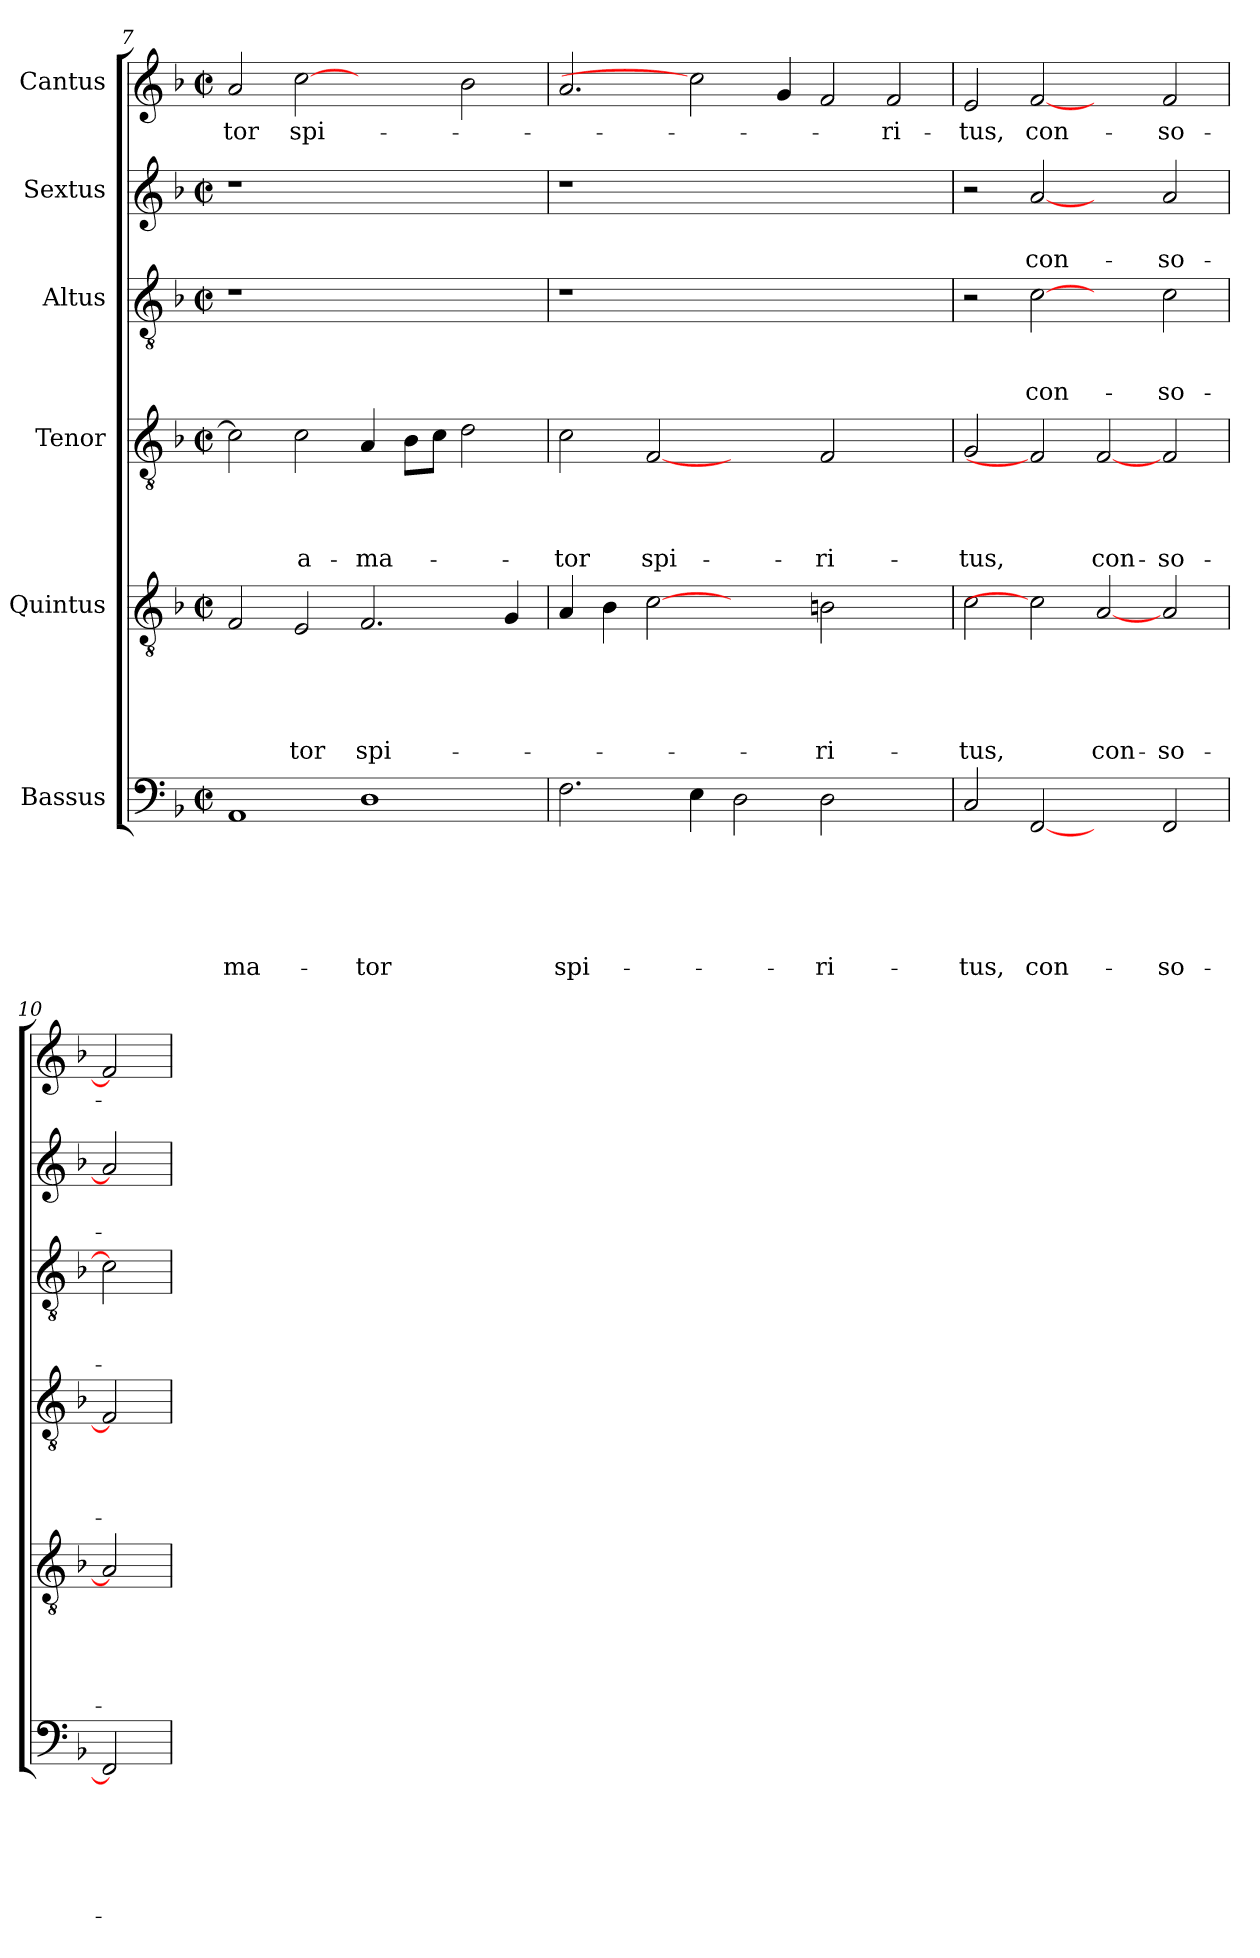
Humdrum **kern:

**kern	**text	**text	**text	**text	**text	**text	**kern	**text	**text	**text	**text	**text	**kern	**text	**text	**text	**text	**kern	**text	**text	**text	**kern	**text	**text	**kern	**text
*part6	*part6	*part6	*part6	*part6	*part6	*part6	*part5	*part5	*part5	*part5	*part5	*part5	*part4	*part4	*part4	*part4	*part4	*part3	*part3	*part3	*part3	*part2	*part2	*part2	*part1	*part1
*staff6	*staff6	*staff6	*staff6	*staff6	*staff6	*staff6	*staff5	*staff5	*staff5	*staff5	*staff5	*staff5	*staff4	*staff4	*staff4	*staff4	*staff4	*staff3	*staff3	*staff3	*staff3	*staff2	*staff2	*staff2	*staff1	*staff1
*I"Bassus	*	*	*	*	*	*	*I"Quintus	*	*	*	*	*	*I"Tenor	*	*	*	*	*I"Altus	*	*	*	*I"Sextus	*	*	*I"Cantus	*
*clefF4	*	*	*	*	*	*	*clefGv2	*	*	*	*	*	*clefGv2	*	*	*	*	*clefGv2	*	*	*	*clefG2	*	*	*clefG2	*
*k[b-]	*	*	*	*	*	*	*k[b-]	*	*	*	*	*	*k[b-]	*	*	*	*	*k[b-]	*	*	*	*k[b-]	*	*	*k[b-]	*
*F:	*	*	*	*	*	*	*F:	*	*	*	*	*	*F:	*	*	*	*	*F:	*	*	*	*F:	*	*	*F:	*
*M2/2	*	*	*	*	*	*	*M2/2	*	*	*	*	*	*M2/2	*	*	*	*	*M2/2	*	*	*	*M2/2	*	*	*M2/2	*
*met(c|)	*	*	*	*	*	*	*met(c|)	*	*	*	*	*	*met(c|)	*	*	*	*	*met(c|)	*	*	*	*met(c|)	*	*	*met(c|)	*
=7	=7	=7	=7	=7	=7	=7	=7	=7	=7	=7	=7	=7	=7	=7	=7	=7	=7	=7	=7	=7	=7	=7	=7	=7	=7	=7
!	!	!	!	!	!	!LO:LY:b	!	!	!	!	!	!	!	!	!	!	!	!	!	!	!	!	!	!	!	!LO:LY:b
1AA	.	.	.	.	.	-ma-	2F/	.	.	.	.	.	2c\]	.	.	.	.	1r	.	.	.	1r	.	.	2a/	-tor
!	!	!	!	!	!	!	!	!	!	!	!	!LO:LY:b	!	!	!	!	!LO:LY:b	!	!	!	!	!	!	!	!	!LO:LY:b
.	.	.	.	.	.	.	2E/	.	.	.	.	-tor	2c\	.	.	.	a-	.	.	.	.	.	.	.	[2cc	spi-
!	!	!	!	!	!	!LO:LY:b	!	!	!	!	!	!LO:LY:b	!	!	!	!	!LO:LY:b	!	!	!	!	!	!	!	!	!
1D	.	.	.	.	.	-tor	2.F/	.	.	.	.	spi-	4A/	.	.	.	-ma-	1ryy	.	.	.	1ryy	.	.	2ryy	.
.	.	.	.	.	.	.	.	.	.	.	.	.	8B-\L	.	.	.	.	.	.	.	.	.	.	.	.	.
.	.	.	.	.	.	.	.	.	.	.	.	.	8c\J	.	.	.	.	.	.	.	.	.	.	.	.	.
.	.	.	.	.	.	.	.	.	.	.	.	.	2d\	.	.	.	.	.	.	.	.	.	.	.	2b-\	.
.	.	.	.	.	.	.	4G/	.	.	.	.	.	.	.	.	.	.	.	.	.	.	.	.	.	.	.
=8	=8	=8	=8	=8	=8	=8	=8	=8	=8	=8	=8	=8	=8	=8	=8	=8	=8	=8	=8	=8	=8	=8	=8	=8	=8	=8
!	!	!	!	!	!	!LO:LY:b	!	!	!	!	!	!	!	!	!	!	!LO:LY:b	!	!	!	!	!	!	!	!	!
2.F\	.	.	.	.	.	spi-	4A/	.	.	.	.	.	2c\	.	.	.	-tor	1r	.	.	.	1r	.	.	2.a/	.
.	.	.	.	.	.	.	4B-\	.	.	.	.	.	.	.	.	.	.	.	.	.	.	.	.	.	.	.
!	!	!	!	!	!	!	!	!	!	!	!	!	!	!	!	!	!LO:LY:b	!	!	!	!	!	!	!	!	!
.	.	.	.	.	.	.	[2c	.	.	.	.	.	[2F	.	.	.	spi-	.	.	.	.	.	.	.	.	.
4E\	.	.	.	.	.	.	.	.	.	.	.	.	.	.	.	.	.	.	.	.	.	.	.	.	2cc]	.
2D\	.	.	.	.	.	.	2ryy	.	.	.	.	.	2ryy	.	.	.	.	1.ryy	.	.	.	1.ryy	.	.	.	.
.	.	.	.	.	.	.	.	.	.	.	.	.	.	.	.	.	.	.	.	.	.	.	.	.	4g/	.
!	!	!	!	!	!	!LO:LY:b	!	!	!	!	!	!LO:LY:b	!	!	!	!	!LO:LY:b	!	!	!	!	!	!	!	!	!
2D\	.	.	.	.	.	-ri-	2Bn\	.	.	.	.	-ri-	2F/	.	.	.	-ri-	.	.	.	.	.	.	.	2f/	.
!	!	!	!	!	!	!	!	!	!	!	!	!	!	!	!	!	!	!	!	!	!	!	!	!	!	!LO:LY:b
2ryy	.	.	.	.	.	.	2ryy	.	.	.	.	.	2ryy	.	.	.	.	.	.	.	.	.	.	.	2f/	-ri-
!!LO:PB:g=z
=9	=9	=9	=9	=9	=9	=9	=9	=9	=9	=9	=9	=9	=9	=9	=9	=9	=9	=9	=9	=9	=9	=9	=9	=9	=9	=9
!	!	!	!	!	!	!LO:LY:b	!	!	!	!	!	!LO:LY:b	!	!	!	!	!LO:LY:b	!	!	!	!	!	!	!	!	!LO:LY:b
2C/	.	.	.	.	.	-tus,	2c\	.	.	.	.	-tus,	2G/	.	.	.	-tus,	2r	.	.	.	2r	.	.	2e/	-tus,
!	!	!	!	!	!	!LO:LY:b	!	!	!	!	!	!	!	!	!	!	!	!	!	!	!LO:LY:b	!	!	!LO:LY:b	!	!LO:LY:b
[2FF	.	.	.	.	.	con-	2c]	.	.	.	.	.	2F]	.	.	.	.	[2c	.	.	con-	[2a	.	con-	[2f	con-
!	!	!	!	!	!	!	!	!	!	!	!	!LO:LY:b	!	!	!	!	!LO:LY:b	!	!	!	!	!	!	!	!	!
2ryy	.	.	.	.	.	.	[2A	.	.	.	.	con-	[2F	.	.	.	con-	2ryy	.	.	.	2ryy	.	.	2ryy	.
!	!	!	!	!	!	!LO:LY:b	!	!	!	!	!	!LO:LY:b	!	!	!	!	!LO:LY:b	!	!	!	!LO:LY:b	!	!	!LO:LY:b	!	!LO:LY:b
2FF/	.	.	.	.	.	-so-	2A/	.	.	.	.	-so-	2F/	.	.	.	-so-	2c\	.	.	-so-	2a/	.	-so-	2f/	-so-
=10	=10	=10	=10	=10	=10	=10	=10	=10	=10	=10	=10	=10	=10	=10	=10	=10	=10	=10	=10	=10	=10	=10	=10	=10	=10	=10
2FF]	.	.	.	.	.	.	2A]	.	.	.	.	.	2F]	.	.	.	.	2c]	.	.	.	2a]	.	.	2f]	.
=	=	=	=	=	=	=	=	=	=	=	=	=	=	=	=	=	=	=	=	=	=	=	=	=	=	=
*-	*-	*-	*-	*-	*-	*-	*-	*-	*-	*-	*-	*-	*-	*-	*-	*-	*-	*-	*-	*-	*-	*-	*-	*-	*-	*-
